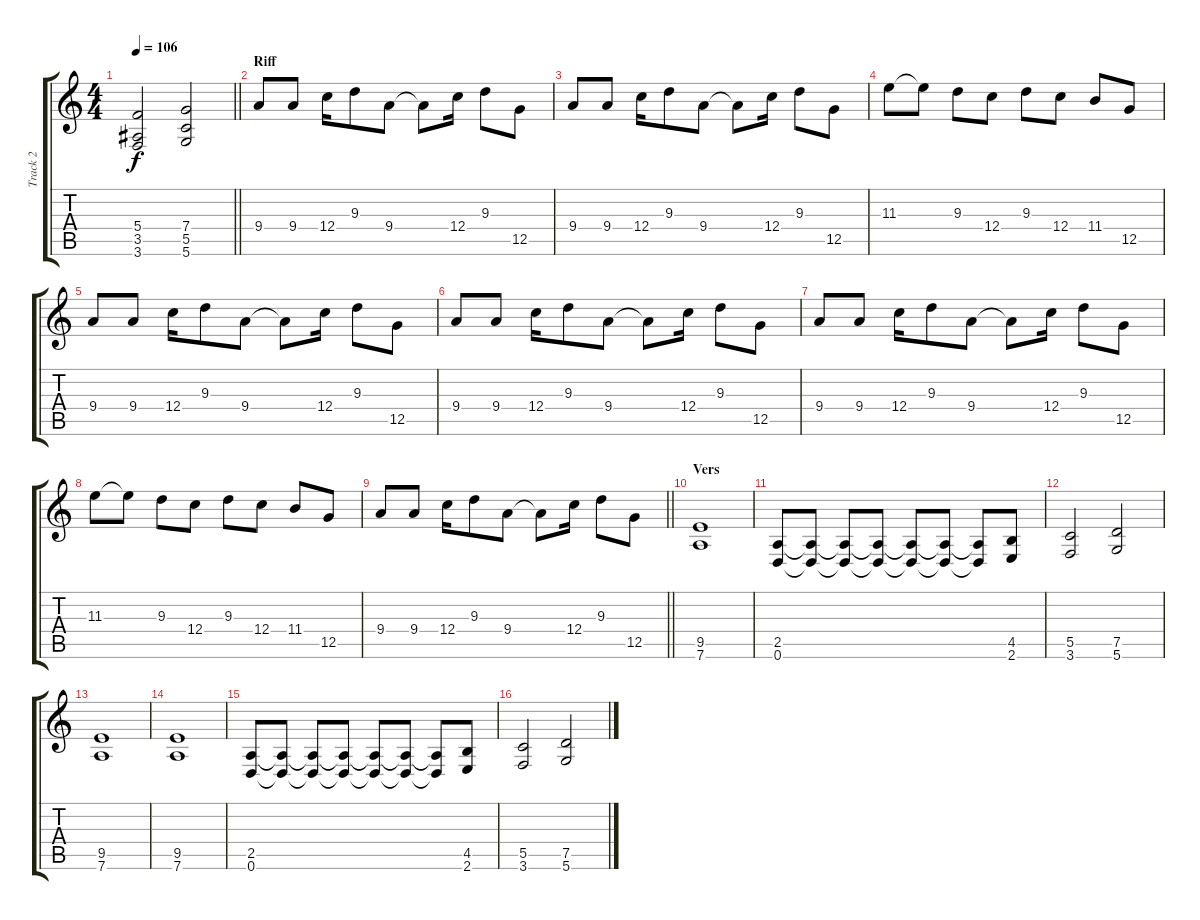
\track ("Track 2" "Track 2") {instrument distortionguitar}
\staff {score tabs}
\tuning (D4 A3 F3 C3 G2 D2) {hide}
\ts (4 4)
\tempo 106
\clef g2
\barLineRight lightlight
\ks c
(5.4 3.5 3.6).2{dy f} (7.4 5.5 5.6).2 |
\section ("" "Riff")
9.4.8 9.4.8 12.4.16 9.3.8 9.4.8 9.4{t}.8 12.4.16 9.3.8 12.5.8 |
9.4.8 9.4.8 12.4.16 9.3.8 9.4.8 9.4{t}.8 12.4.16 9.3.8 12.5.8 |
11.3.8 11.3{t}.8 9.3.8 12.4.8 9.3.8 12.4.8 11.4.8 12.5.8 |
9.4.8 9.4.8 12.4.16 9.3.8 9.4.8 9.4{t}.8 12.4.16 9.3.8 12.5.8 |
9.4.8 9.4.8 12.4.16 9.3.8 9.4.8 9.4{t}.8 12.4.16 9.3.8 12.5.8 |
9.4.8 9.4.8 12.4.16 9.3.8 9.4.8 9.4{t}.8 12.4.16 9.3.8 12.5.8 |
11.3.8 11.3{t}.8 9.3.8 12.4.8 9.3.8 12.4.8 11.4.8 12.5.8 |
\barLineRight lightlight
9.4.8 9.4.8 12.4.16 9.3.8 9.4.8 9.4{t}.8 12.4.16 9.3.8 12.5.8 |
\section ("" "Vers")
(9.5 7.6).1 |
(2.5 0.6).8 (2.5{t} 0.6{t}).8 (2.5{t} 0.6{t}).8 (2.5{t} 0.6{t}).8 (2.5{t} 0.6{t}).8 (2.5{t} 0.6{t}).8 (2.5{t} 0.6{t}).8 (4.5 2.6).8 |
(5.5 3.6).2 (7.5 5.6).2 |
(9.5 7.6).1 |
(9.5 7.6).1 |
(2.5 0.6).8 (2.5{t} 0.6{t}).8 (2.5{t} 0.6{t}).8 (2.5{t} 0.6{t}).8 (2.5{t} 0.6{t}).8 (2.5{t} 0.6{t}).8 (2.5{t} 0.6{t}).8 (4.5 2.6).8 |
(5.5 3.6).2 (7.5 5.6).2
